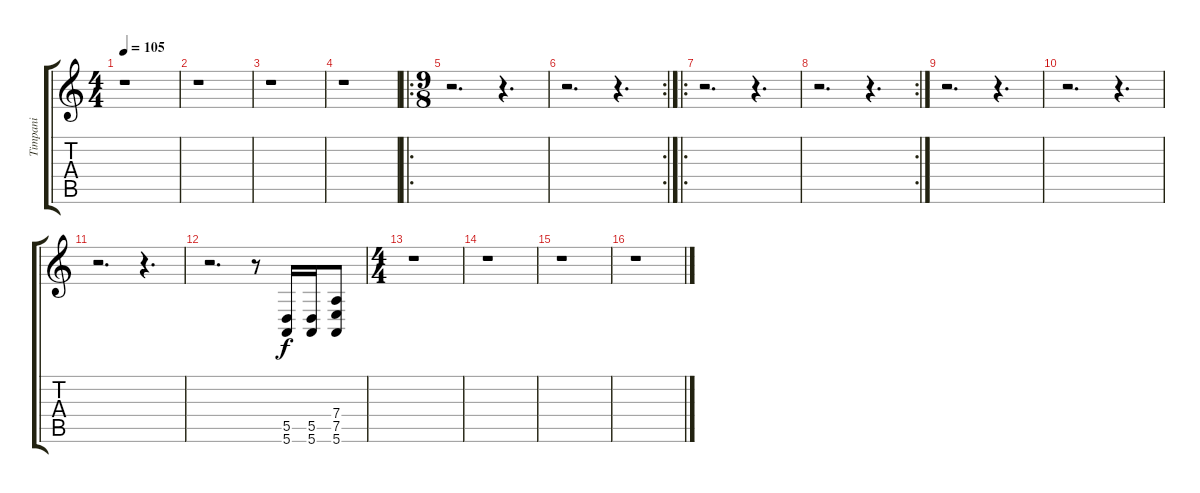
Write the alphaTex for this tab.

\track ("Timpani" "Timpani") {instrument timpani}
\staff {score tabs}
\tuning (E4 B3 G3 D3 A2 E2) {hide}
\ts (4 4)
\tempo 105
\clef g2
\ks c
r.1{dy f} |
r.1 |
r.1 |
r.1 |
\ro
\ts (9 8)
r.2{d} r.4{d} |
\rc 2
r.2{d} r.4{d} |
\ro
r.2{d} r.4{d} |
\rc 2
r.2{d} r.4{d} |
r.2{d} r.4{d} |
r.2{d} r.4{d} |
r.2{d} r.4{d} |
r.2{d} r.8 (5.5 5.6).16 (5.5 5.6).16 (7.4 7.5 5.6).8 |
\ts (4 4)
r.1 |
r.1 |
r.1 |
r.1
